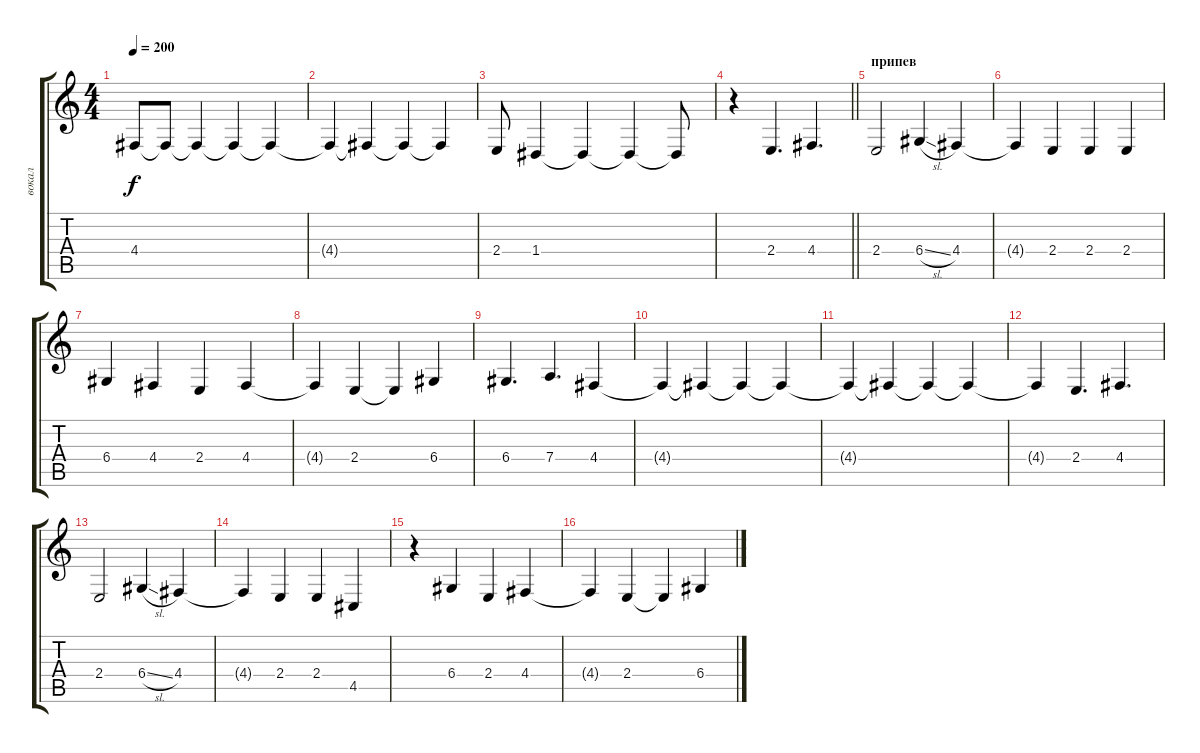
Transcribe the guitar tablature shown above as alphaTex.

\track ("вокал" "вокал") {instrument lead8bassandlead}
\staff {score tabs}
\tuning (E4 B3 G3 D3 A2 E2) {hide}
\ts (4 4)
\tempo 200
\clef g2
\ks c
4.4{t}.8{dy f} 4.4{t}.8 4.4{t}.4 4.4{t}.4 4.4{t}.4 |
4.4{t}.4 4.4{t}.4 4.4{t}.4 4.4{t}.4 |
2.4.8 1.4.4 1.4{t}.4 1.4{t}.4 1.4{t}.8 |
\barLineRight lightlight
r.4 2.4.4{d} 4.4.4{d} |
\section ("" "припев")
2.4.2 6.4{sl}.4 4.4.4 |
4.4{t}.4 2.4.4 2.4.4 2.4.4 |
6.4.4 4.4.4 2.4.4 4.4.4 |
4.4{t}.4 2.4.4 2.4{t}.4 6.4.4 |
6.4.4{d} 7.4.4{d} 4.4.4 |
4.4{t}.4 4.4{t}.4 4.4{t}.4 4.4{t}.4 |
4.4{t}.4 4.4{t}.4 4.4{t}.4 4.4{t}.4 |
4.4{t}.4 2.4.4{d} 4.4.4{d} |
2.4.2 6.4{sl}.4 4.4.4 |
4.4{t}.4 2.4.4 2.4.4 4.5.4 |
r.4 6.4.4 2.4.4 4.4.4 |
4.4{t}.4 2.4.4 2.4{t}.4 6.4.4
